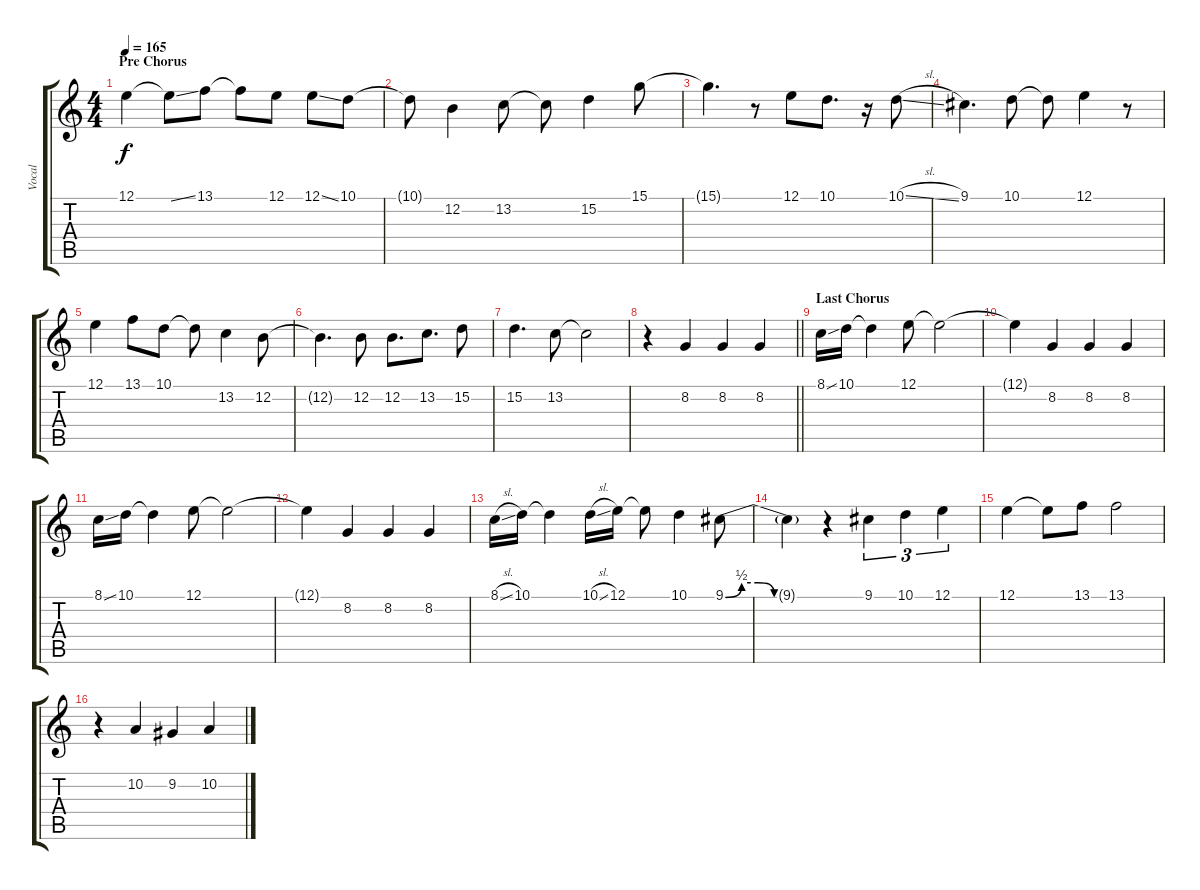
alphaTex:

\track ("Vocal" "Vocal") {instrument tenorsax}
\staff {score tabs}
\tuning (E4 B3 G3 D3 A2 E2) {hide}
\ts (4 4)
\section ("" "Pre Chorus")
\tempo 165
\clef g2
\ks c
12.1.4{dy f} 12.1{ss t}.8 13.1.8 13.1{t}.8 12.1.8 12.1{ss}.8 10.1.8 |
10.1{t}.8 12.2.4 13.2.8 13.2{t}.8 15.2.4 15.1.8 |
15.1{t}.4{d} r.8 12.1.8 10.1.8{d} r.16 10.1{sl}.8 |
9.1.4{d} 10.1.8 10.1{t}.8 12.1.4 r.8 |
12.1.4 13.1.8 10.1.8 10.1{t}.8 13.2.4 12.2.8 |
12.2{t}.4{d} 12.2.8 12.2.8{d} 13.2.8{d} 15.2.8 |
15.2.4{d} 13.2.8 13.2{t}.2 |
\barLineRight lightlight
r.4 8.2.4 8.2.4 8.2.4 |
\section ("" "Last Chorus")
8.1{ss}.16 10.1.16 10.1{t}.4 12.1.8 12.1{t}.2 |
12.1{t}.4 8.2.4 8.2.4 8.2.4 |
8.1{ss}.16 10.1.16 10.1{t}.4 12.1.8 12.1{t}.2 |
12.1{t}.4 8.2.4 8.2.4 8.2.4 |
8.1{sl}.16 10.1.16 10.1{t}.4 10.1{sl}.16 12.1.16 12.1{t}.8 10.1.4 9.1{be (custom 0 0 10 2 20 2 30 0 60 0)}.8 |
9.1{t}.4 r.4 9.1.4{tu (3 2)} 10.1.4{tu (3 2)} 12.1.4{tu (3 2)} |
12.1.4 12.1{t}.8 13.1.8 13.1.2 |
r.4 10.2.4 9.2.4 10.2.4
